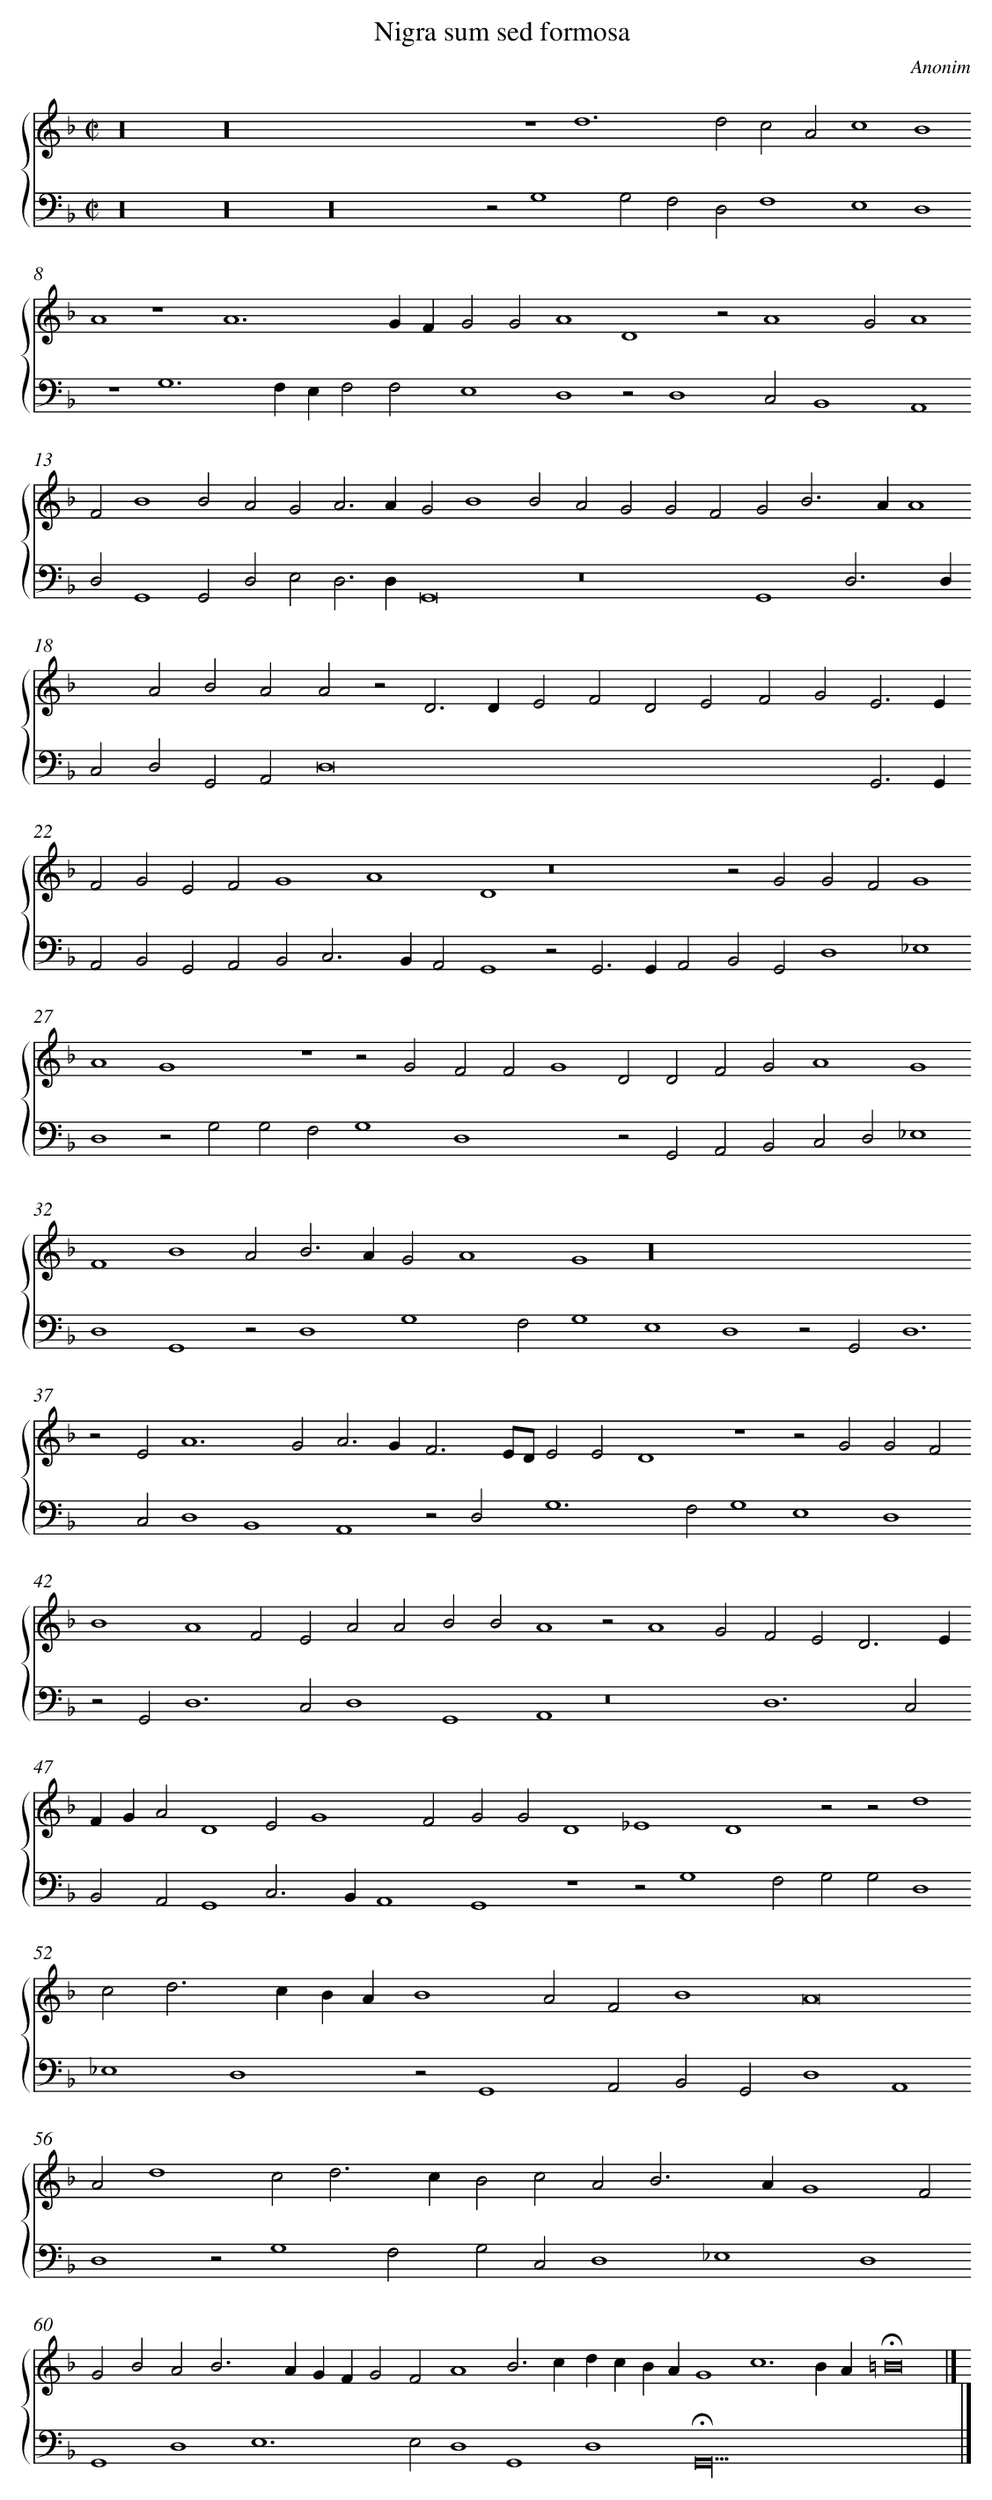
X:1
T: Nigra sum sed formosa
C: Anonim
L: 1/4
M: C|
%%staves {1 2}
V: 1
V: 2 clef=bass
K: F
[V:1] z16 [|]
[V:2] z16 [|]
[V:1]  [|]
[V:2]  [|]
[V:1] z16 [|]
[V:2] z16 [|]
[V:1]  [|]
[V:2]  [|]
[V:1] x8 [|]
[V:2] z16 [|]
[V:1] x8 [|]
[V:2]  [|]
[V:1] z4d6 [|]
[V:2] z2G,4G,2 [|]
[V:1] d2c2A2 [|]
[V:2] F,2D,2F,4 [|]
[V:1] c4B4 [|]
[V:2] E,4D,4 [|]
[V:1] A4z4 [|]
[V:2] z4G,6 [|]
[V:1] A6GF [|]
[V:2] F,E,F,2F,2 [|]
[V:1] G2G2A4 [|]
[V:2] E,4D,4 [|]
[V:1] D4z2A4 [|]
[V:2] z2D,4C,2 [|]
[V:1] G2A4 [|]
[V:2] B,,4A,,4 [|]
[V:1] F2B4B2 [|]
[V:2] D,2G,,4G,,2 [|]
[V:1] A2G2A3A [|]
[V:2] D,2E,2D,3D, [|]
[V:1] G2B4B2 [|]
[V:2] G,,8 [|]
[V:1] A2G2G2F2 [|]
[V:2] z8 [|]
[V:1] G2B2>A2A4 [|]
[V:2] G,,4D,3D, [|]
[V:1] A2B2A2 [|]
[V:2] C,2D,2G,,2A,,2 [|]
[V:1] A2z2D3D [|]
[V:2] D,8 [|]
[V:1] E2F2D2E2 [|]
[V:2] x8 [|]
[V:1] F2G2E3E [|]
[V:2] x4G,,3G,, [|]
[V:1] F2G2E2F2 [|]
[V:2] A,,2B,,2G,,2A,,2 [|]
[V:1] G4A4 [|]
[V:2] B,,2C,2>B,,2A,,2 [|]
[V:1] D4z8 [|]
[V:2] G,,4z2G,,3 [|]
[V:1] z2G2 [|]
[V:2] G,,A,,2B,,2G,,2 [|]
[V:1] G2F2G4 [|]
[V:2] D,4_E,4 [|]
[V:1] A4G4 [|]
[V:2] D,4z2G,2 [|]
[V:1] z4z2G2 [|]
[V:2] G,2F,2G,4 [|]
[V:1] F2F2G4 [|]
[V:2] D,4x4 [|]
[V:1] D2D2F2G2 [|]
[V:2] z2G,,2A,,2B,,2 [|]
[V:1] A4G4 [|]
[V:2] C,2D,2_E,4 [|]
[V:1] F4B4 [|]
[V:2] D,4G,,4 [|]
[V:1] A2B2>A2G2 [|]
[V:2] z2D,4G,4 [|]
[V:1] A4G4 [|]
[V:2] F,2G,4 [|]
[V:1] z16 [|]
[V:2] E,4D,4 [|]
[V:1]  [|]
[V:2] z2G,,2D,6 [|]
[V:1] z2E2A6 [|]
[V:2] C,2D,4 [|]
[V:1] G2A3G [|]
[V:2] B,,4A,,4 [|]
[V:1] F3E/D/E2E2 [|]
[V:2] z2D,2G,6 [|]
[V:1] D4z4 [|]
[V:2] F,2G,4 [|]
[V:1] z2G2G2F2 [|]
[V:2] E,4D,4 [|]
[V:1] B4A4 [|]
[V:2] z2G,,2D,6 [|]
[V:1] F2E2A2A2 [|]
[V:2] C,2D,4 [|]
[V:1] B2B2A4 [|]
[V:2] G,,4A,,4 [|]
[V:1] z2A4G2 [|]
[V:2] z8 [|]
[V:1] F2E2D3E [|]
[V:2] D,6C,2 [|]
[V:1] FGA2D4 [|]
[V:2] B,,2A,,2G,,4 [|]
[V:1] E2G4F2 [|]
[V:2] C,2>B,,2A,,4 [|]
[V:1] G2G2D4 [|]
[V:2] G,,4z4 [|]
[V:1] _E4D4 [|]
[V:2] z2G,4F,2 [|]
[V:1] z2z2d4 [|]
[V:2] G,2G,2D,4 [|]
[V:1] c2d2>c2BA [|]
[V:2] _E,4D,4 [|]
[V:1] B4A2F2 [|]
[V:2] z2G,,4A,,2 [|]
[V:1] B4A8 [|]
[V:2] B,,2G,,2D,4 [|]
[V:1] A2d4 [|]
[V:2] A,,4D,4 [|]
[V:1] c2d3c [|]
[V:2] z2G,4F,2 [|]
[V:1] B2c2A2B3 [|]
[V:2] G,2C,2D,4 [|]
[V:1] AG4F2 [|]
[V:2] _E,4D,4 [|]
[V:1] G2B2A2B3 [|]
[V:2] G,,4D,4 [|]
[V:1] AGFG2F2 [|]
[V:2] E,6E,2 [|]
[V:1] A4B3c [|]
[V:2] D,4G,,4 [|]
[V:1] dcBAG4 [|]
[V:2] D,4!fermata!G,,20 [|]
[V:1] c6BA [|]
[V:2]  [|]
[V:1] !fermata!=B8 |]
[V:2]  |]
